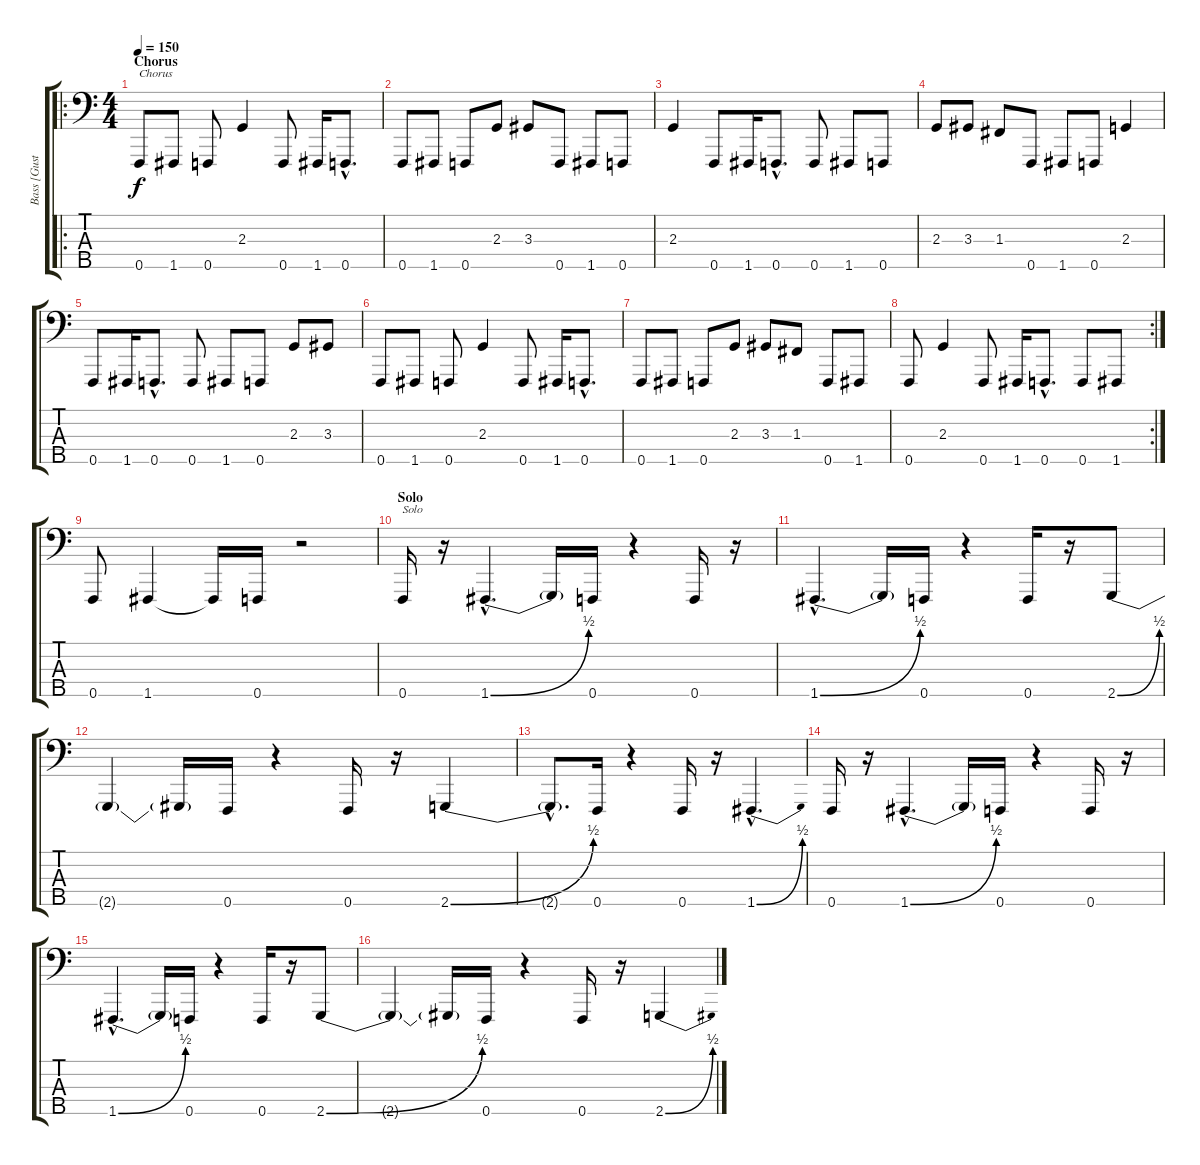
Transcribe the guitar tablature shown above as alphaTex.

\track ("Bass [Gustaf Hielm]" "Bass [Gust") {instrument electricbasspick}
\staff {score tabs}
\tuning (Eb2 Bb1 F1 C1 F0) {hide}
\ro
\ts (4 4)
\section ("" "Chorus")
\tempo 150
\clef f4
\ks c
0.5.8{txt "Chorus" dy f} 1.5.8 0.5.8 2.3.4 0.5.8 1.5.16 0.5{hac}.8{d} |
0.5.8 1.5.8 0.5.8 2.3.8 3.3.8 0.5.8 1.5.8 0.5.8 |
2.3.4 0.5.8 1.5.16 0.5{hac}.8{d} 0.5.8 1.5.8 0.5.8 |
2.3.8 3.3.8 1.3.8 0.5.8 1.5.8 0.5.8 2.3.4 |
0.5.8 1.5.16 0.5{hac}.8{d} 0.5.8 1.5.8 0.5.8 2.3.8 3.3.8 |
0.5.8 1.5.8 0.5.8 2.3.4 0.5.8 1.5.16 0.5{hac}.8{d} |
0.5.8 1.5.8 0.5.8 2.3.8 3.3.8 1.3.8 0.5.8 1.5.8 |
\rc 2
0.5.8 2.3.4 0.5.8 1.5.16 0.5{hac}.8{d} 0.5.8 1.5.8 |
0.5.8 1.5.4 1.5{t}.16 0.5.16 r.2 |
\section ("" "Solo")
0.5.16{txt "Solo"} r.16 1.5{be (bend 0 0 60 2) hac}.4{d} 1.5{t}.16 0.5.16 r.4 0.5.16 r.16 |
1.5{be (bend 0 0 60 2) hac}.4{d} 1.5{t}.16 0.5.16 r.4 0.5.16 r.16 2.5{be (bend 0 0 60 2)}.8 |
2.5{t}.4 2.5{t}.16 0.5.16 r.4 0.5.16 r.16 2.5{be (bend 0 0 60 2)}.4 |
2.5{hac t}.8{d} 0.5.16 r.4 0.5.16 r.16 1.5{be (bend 0 0 60 2) hac}.4{d} |
0.5.16 r.16 1.5{be (bend 0 0 60 2) hac}.4{d} 1.5{t}.16 0.5.16 r.4 0.5.16 r.16 |
1.5{be (bend 0 0 60 2) hac}.4{d} 1.5{t}.16 0.5.16 r.4 0.5.16 r.16 2.5{be (bend 0 0 60 2)}.8 |
2.5{t}.4 2.5{t}.16 0.5.16 r.4 0.5.16 r.16 2.5{be (bend 0 0 60 2)}.4
